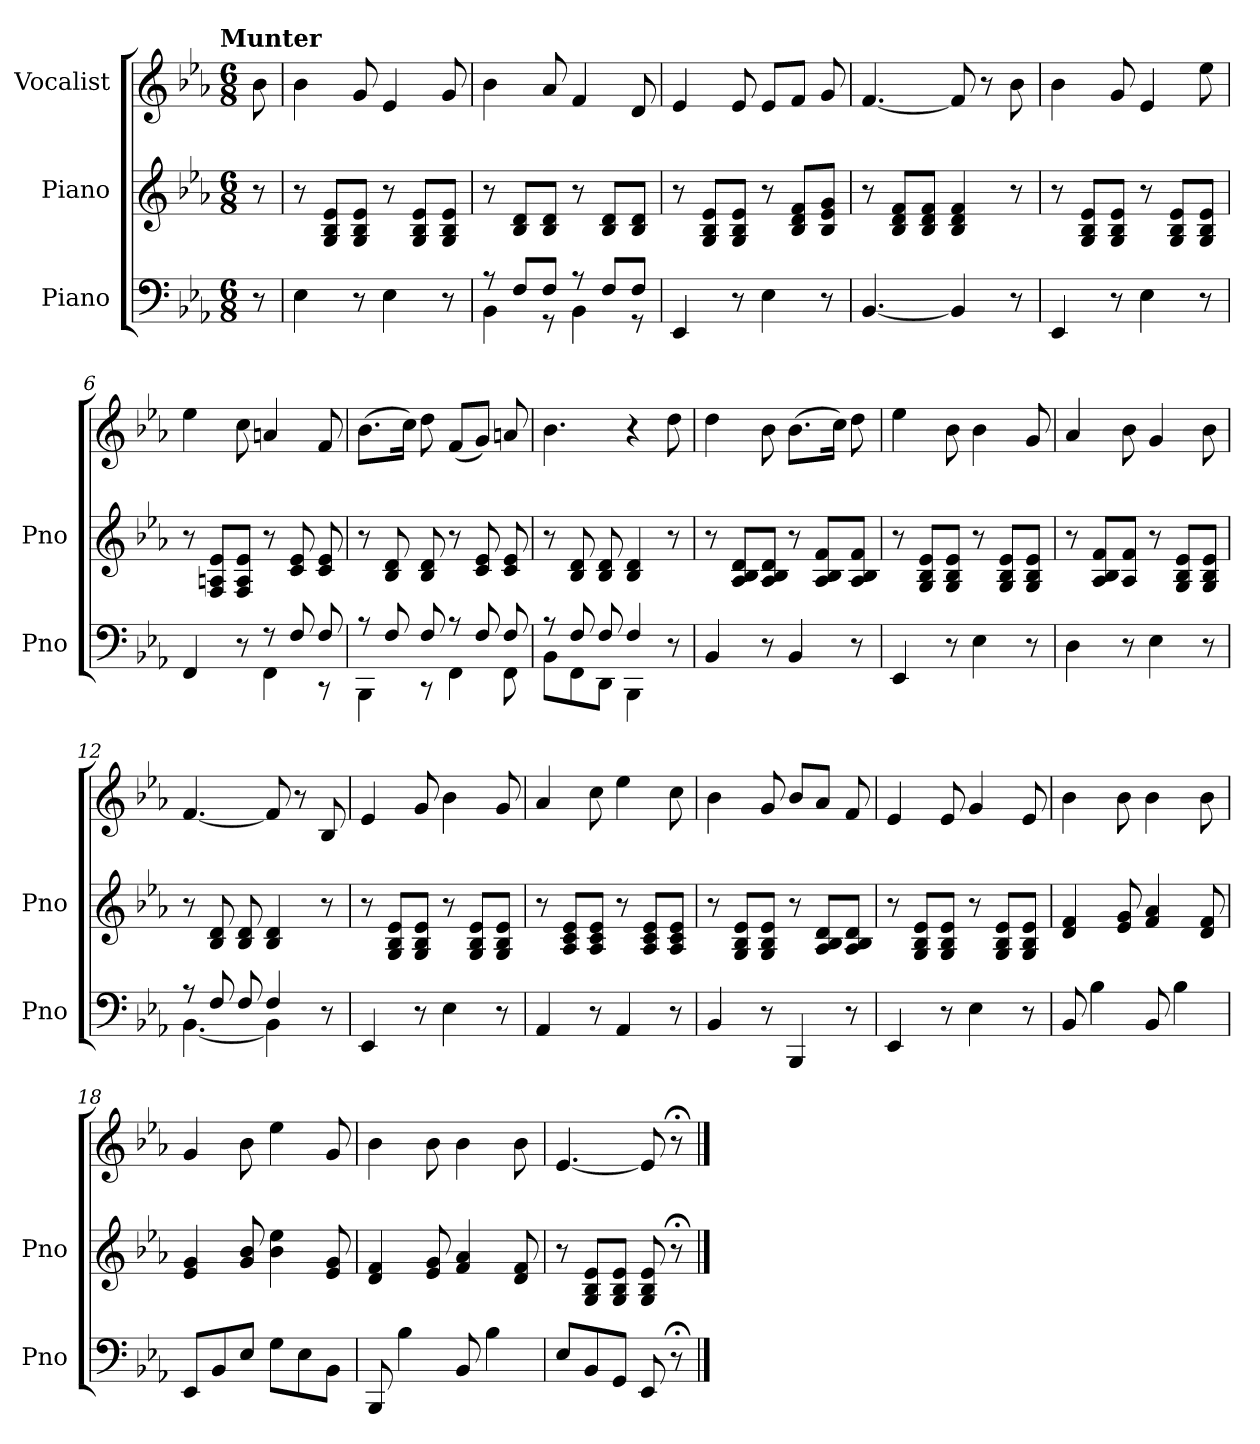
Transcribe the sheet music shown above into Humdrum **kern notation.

**kern	**kern	**kern
*part3	*part2	*part1
*staff3	*staff2	*staff1
*I"Piano	*I"Piano	*I"Vocalist
*I'Pno	*I'Pno	*
*clefF4	*clefG2	*clefG2
*k[b-e-a-]	*k[b-e-a-]	*k[b-e-a-]
*E-:	*E-:	*E-:
!!LO:TX:omd:t=Munter
*M6/8	*M6/8	*M6/8
*MM118	*MM118	*MM118
=	=	=
8r	8r	8b-
=1	=1	=1
4E-	8r	4b-
.	8G 8B- 8e-L	.
8r	8G 8B- 8e-J	8g
4E-	8r	4e-
.	8G 8B- 8e-L	.
8r	8G 8B- 8e-J	8g
=2	=2	=2
*^	*	*
8r	4BB-	8r	4b-
8FL	.	8B- 8dL	.
8FJ	8r	8B- 8dJ	8a-
8r	4BB-	8r	4f
8FL	.	8B- 8dL	.
8FJ	8r	8B- 8dJ	8d
*v	*v	*	*
=3	=3	=3
4EE-	8r	4e-
.	8G 8B- 8e-L	.
8r	8G 8B- 8e-J	8e-
4E-	8r	8e-L
.	8B- 8d 8fL	8fJ
8r	8B- 8e- 8gJ	8g
=4	=4	=4
[4.BB-	8r	[4.f
.	8B- 8d 8fL	.
.	8B- 8d 8fJ	.
4BB-]	4B- 4d 4f	8f]
.	.	8r
8r	8r	8b-
=5	=5	=5
4EE-	8r	4b-
.	8G 8B- 8e-L	.
8r	8G 8B- 8e-J	8g
4E-	8r	4e-
.	8G 8B- 8e-L	.
8r	8G 8B- 8e-J	8ee-
=6	=6	=6
*^	*	*
4FF	4.ryy	8r	4ee-
.	.	8F 8An 8e-L	.
8r	.	8F 8A 8e-J	8cc
8r	4FF	8r	4an
8F	.	8c 8e-	.
8F	8r	8c 8e-	8f
=7	=7	=7	=7
8r	4BBB-	8r	(8.b-L
8F	.	8B- 8d	.
.	.	.	16ccJk)
8F	8r	8B- 8d	8dd
8r	4FF	8r	(8fL
8F	.	8c 8e-	8gJ)
8F	8FF	8c 8e-	8an
=8	=8	=8	=8
8r	8BB-L	8r	4.b-
8F	8FF	8B- 8d	.
8F	8DDJ	8B- 8d	.
4F	4BBB-	4B- 4d	4r
8ryy	8r	8r	8dd
*v	*v	*	*
=9	=9	=9
4BB-	8r	4dd
.	8A- 8B- 8dL	.
8r	8A- 8B- 8dJ	8b-
4BB-	8r	(8.b-L
.	8A- 8B- 8fL	.
.	.	16ccJk)
8r	8A- 8B- 8fJ	8dd
=10	=10	=10
4EE-	8r	4ee-
.	8G 8B- 8e-L	.
8r	8G 8B- 8e-J	8b-
4E-	8r	4b-
.	8G 8B- 8e-L	.
8r	8G 8B- 8e-J	8g
=11	=11	=11
4D	8r	4a-
.	8A- 8B- 8fL	.
8r	8A- 8fJ	8b-
4E-	8r	4g
.	8G 8B- 8e-L	.
8r	8G 8B- 8e-J	8b-
=12	=12	=12
*^	*	*
8r	[4.BB-	8r	[4.f
8F	.	8B- 8d	.
8F	.	8B- 8d	.
4F	4BB-]	4B- 4d	8f]
.	.	.	8r
8ryy	8r	8r	8B-
*v	*v	*	*
=13	=13	=13
4EE-	8r	4e-
.	8G 8B- 8e-L	.
8r	8G 8B- 8e-J	8g
4E-	8r	4b-
.	8G 8B- 8e-L	.
8r	8G 8B- 8e-J	8g
=14	=14	=14
4AA-	8r	4a-
.	8A- 8c 8e-L	.
8r	8A- 8c 8e-J	8cc
4AA-	8r	4ee-
.	8A- 8c 8e-L	.
8r	8A- 8c 8e-J	8cc
=15	=15	=15
4BB-	8r	4b-
.	8G 8B- 8e-L	.
8r	8G 8B- 8e-J	8g
4BBB-	8r	8b-L
.	8A- 8B- 8dL	8a-J
8r	8A- 8B- 8dJ	8f
=16	=16	=16
4EE-	8r	4e-
.	8G 8B- 8e-L	.
8r	8G 8B- 8e-J	8e-
4E-	8r	4g
.	8G 8B- 8e-L	.
8r	8G 8B- 8e-J	8e-
=17	=17	=17
8BB-	4d 4f	4b-
4B-	.	.
.	8e- 8g	8b-
8BB-	4f 4a-	4b-
4B-	.	.
.	8d 8f	8b-
=18	=18	=18
8EE-L	4e- 4g	4g
8BB-	.	.
8E-J	8g 8b-	8b-
8GL	4b- 4ee-	4ee-
8E-	.	.
8BB-J	8e- 8g	8g
=19	=19	=19
8BBB-	4d 4f	4b-
4B-	.	.
.	8e- 8g	8b-
8BB-	4f 4a-	4b-
4B-	.	.
.	8d 8f	8b-
=20	=20	=20
8E-L	8r	[4.e-
8BB-	8G 8B- 8e-L	.
8GGJ	8G 8B- 8e-J	.
8EE-	8G 8B- 8e-	8e-]
8r;<	8r;<	8r;<
==	==	==
*-	*-	*-
